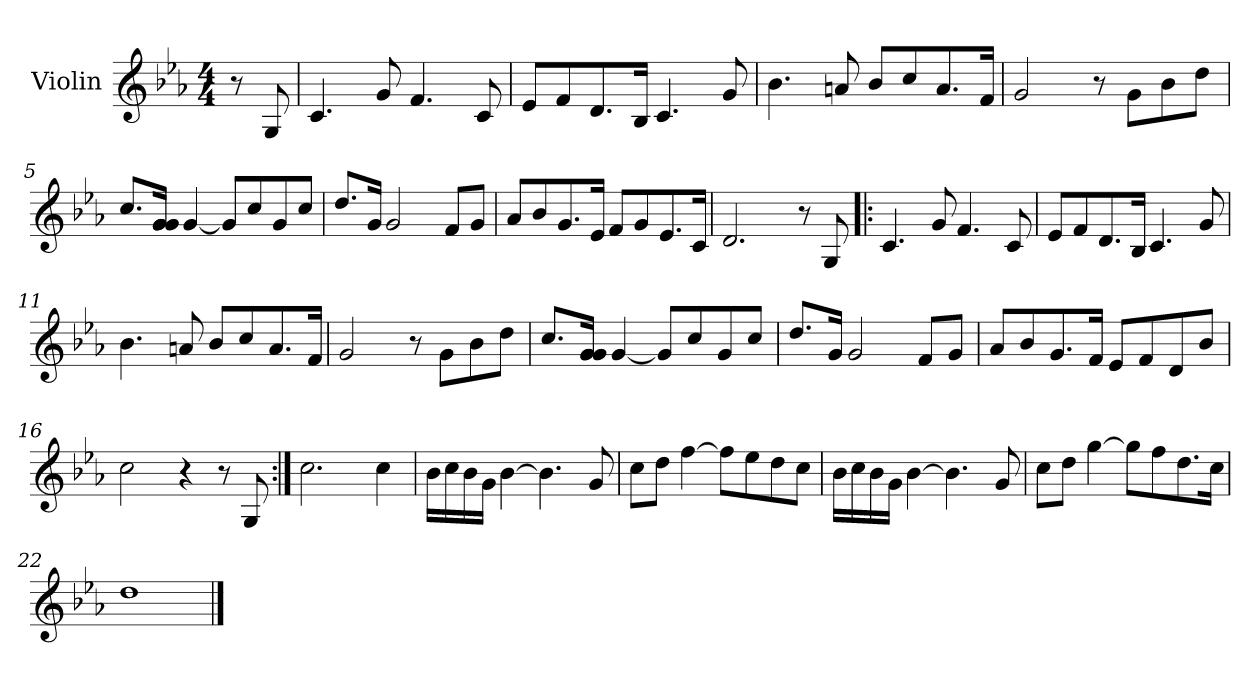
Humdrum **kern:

**kern
*part1
*staff1
*I"Violin
*I'Vln
*clefG2
*k[b-e-a-]
*E-:
*M4/4
=
8r
8G/
=1
4.c/
8g/
4.f/
8c/
=2
8e-/L
8f/
8.d/
16B-/Jk
4.c/
8g/
=3
4.b-\
8an/
8b-/L
8cc/
8.a/
16f/Jk
!!LO:LB:g=z
=4
2g/
8r
8g\L
8b-\
8dd\J
=5
8.cc/L
16g/ 16g/ 16g/Jk
[4g/
8g/L]
8cc/
8g/
8cc/J
=6
8.dd/L
16g/Jk
2g/
8f/L
8g/J
=7
8a-/L
8b-/
8.g/
16e-/Jk
8f/L
8g/
8.e-/
16c/Jk
!!LO:LB:g=z
=8
2.d/
8r
8G/
=9!|:
4.c/
8g/
4.f/
8c/
=10
8e-/L
8f/
8.d/
16B-/Jk
4.c/
8g/
=11
4.b-\
8an/
8b-/L
8cc/
8.a/
16f/Jk
!!LO:LB:g=z
=12
2g/
8r
8g\L
8b-\
8dd\J
=13
8.cc/L
16g/ 16g/ 16g/Jk
[4g/
8g/L]
8cc/
8g/
8cc/J
=14
8.dd/L
16g/Jk
2g/
8f/L
8g/J
=15
8a-/L
8b-/
8.g/
16f/Jk
8e-/L
8f/
8d/
8b-/J
!!LO:LB:g=z
=16
2cc\
4r
8r
8G/
=17:|!
2.cc\
4cc\
=18
16b-\LL
16cc\
16b-\
16g\JJ
[4b-\
4.b-\]
8g/
=19
8cc\L
8dd\J
[4ff\
8ff\L]
8ee-\
8dd\
8cc\J
!!LO:LB:g=z
=20
16b-\LL
16cc\
16b-\
16g\JJ
[4b-\
4.b-\]
8g/
=21
8cc\L
8dd\J
[4gg\
8gg\L]
8ff\
8.dd\
16cc\Jk
=22
1dd
==
*-
